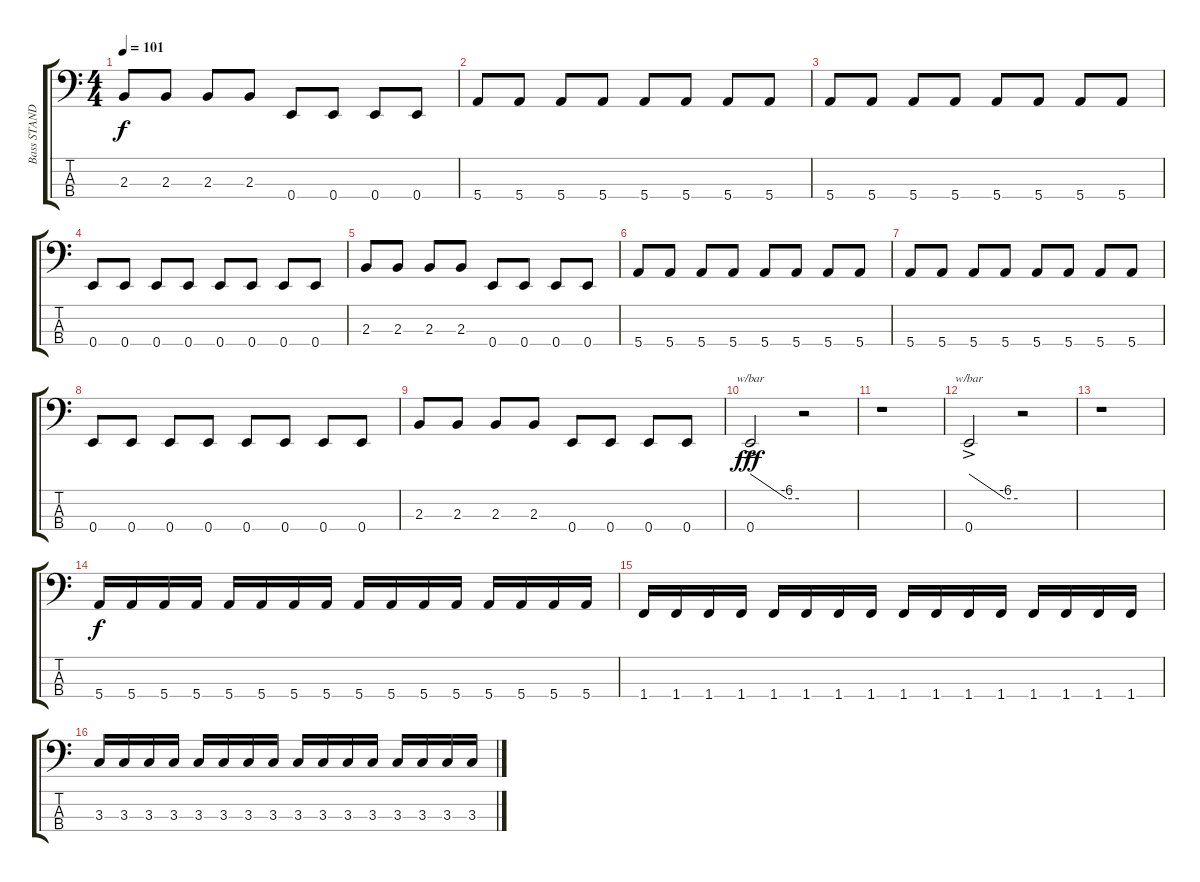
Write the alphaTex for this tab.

\track ("Bass STANDARD" "Bass STAND") {instrument electricbasspick}
\staff {score tabs}
\tuning (G2 D2 A1 E1) {hide}
\ts (4 4)
\tempo 101
\clef f4
\ks c
2.3.8{dy f} 2.3.8 2.3.8 2.3.8 0.4.8 0.4.8 0.4.8 0.4.8 |
5.4.8 5.4.8 5.4.8 5.4.8 5.4.8 5.4.8 5.4.8 5.4.8 |
5.4.8 5.4.8 5.4.8 5.4.8 5.4.8 5.4.8 5.4.8 5.4.8 |
0.4.8 0.4.8 0.4.8 0.4.8 0.4.8 0.4.8 0.4.8 0.4.8 |
2.3.8 2.3.8 2.3.8 2.3.8 0.4.8 0.4.8 0.4.8 0.4.8 |
5.4.8 5.4.8 5.4.8 5.4.8 5.4.8 5.4.8 5.4.8 5.4.8 |
5.4.8 5.4.8 5.4.8 5.4.8 5.4.8 5.4.8 5.4.8 5.4.8 |
0.4.8 0.4.8 0.4.8 0.4.8 0.4.8 0.4.8 0.4.8 0.4.8 |
2.3.8 2.3.8 2.3.8 2.3.8 0.4.8 0.4.8 0.4.8 0.4.8 |
0.4{ac}.2{tbe (custom default 0 0 45 -24 60 -24) dy fff} r.2 |
r.1 |
0.4{ac}.2{tbe (custom default 0 0 45 -24 60 -24)} r.2 |
r.1 |
5.4.16{dy f} 5.4.16 5.4.16 5.4.16 5.4.16 5.4.16 5.4.16 5.4.16 5.4.16 5.4.16 5.4.16 5.4.16 5.4.16 5.4.16 5.4.16 5.4.16 |
1.4.16 1.4.16 1.4.16 1.4.16 1.4.16 1.4.16 1.4.16 1.4.16 1.4.16 1.4.16 1.4.16 1.4.16 1.4.16 1.4.16 1.4.16 1.4.16 |
3.3.16 3.3.16 3.3.16 3.3.16 3.3.16 3.3.16 3.3.16 3.3.16 3.3.16 3.3.16 3.3.16 3.3.16 3.3.16 3.3.16 3.3.16 3.3.16
